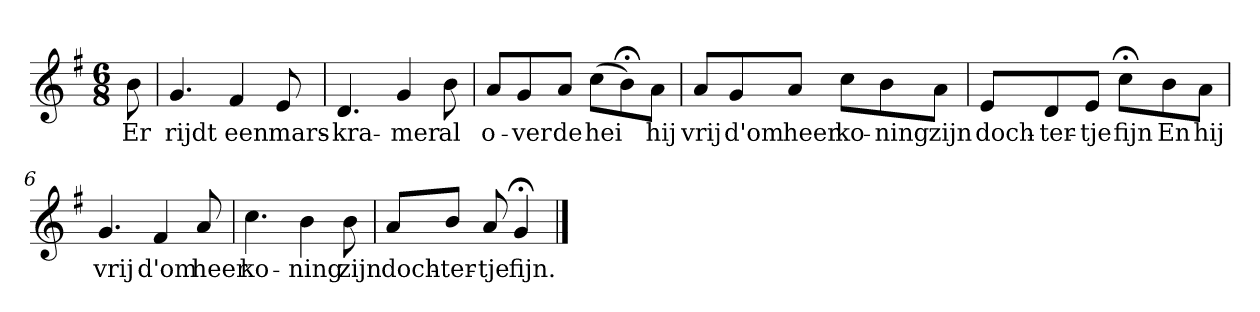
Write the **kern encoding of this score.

**kern	**text
*part1	*part1
*staff1	*staff1
*k[f#]	*
*G:	*
*M6/8	*
*MM120	*
=	=
8b	Er
=1	=1
4.g	rijdt
4f#	een
8e	mars-
=2	=2
4.d	-kra-
4g	-mer
8b	al
=3	=3
8aL	o-
8g	-ver
8aJ	de
(8ccL	hei
8b;<)	.
8aJ	hij
=4	=4
8aL	vrij
8g	d'om
8aJ	heer
8ccL	ko-
8b	-ning
8aJ	zijn
=5	=5
8eL	doch-
8d	-ter-
8eJ	-tje
8cc;<L	fijn
8b	En
8aJ	hij
=6	=6
4.g	vrij
4f#	d'om
8a	heer
=7	=7
4.cc	ko-
4b	-ning
8b	zijn
=8	=8
8aL	doch-
8bJ	-ter-
8a	-tje
4g;<	fijn.
==	==
*-	*-
